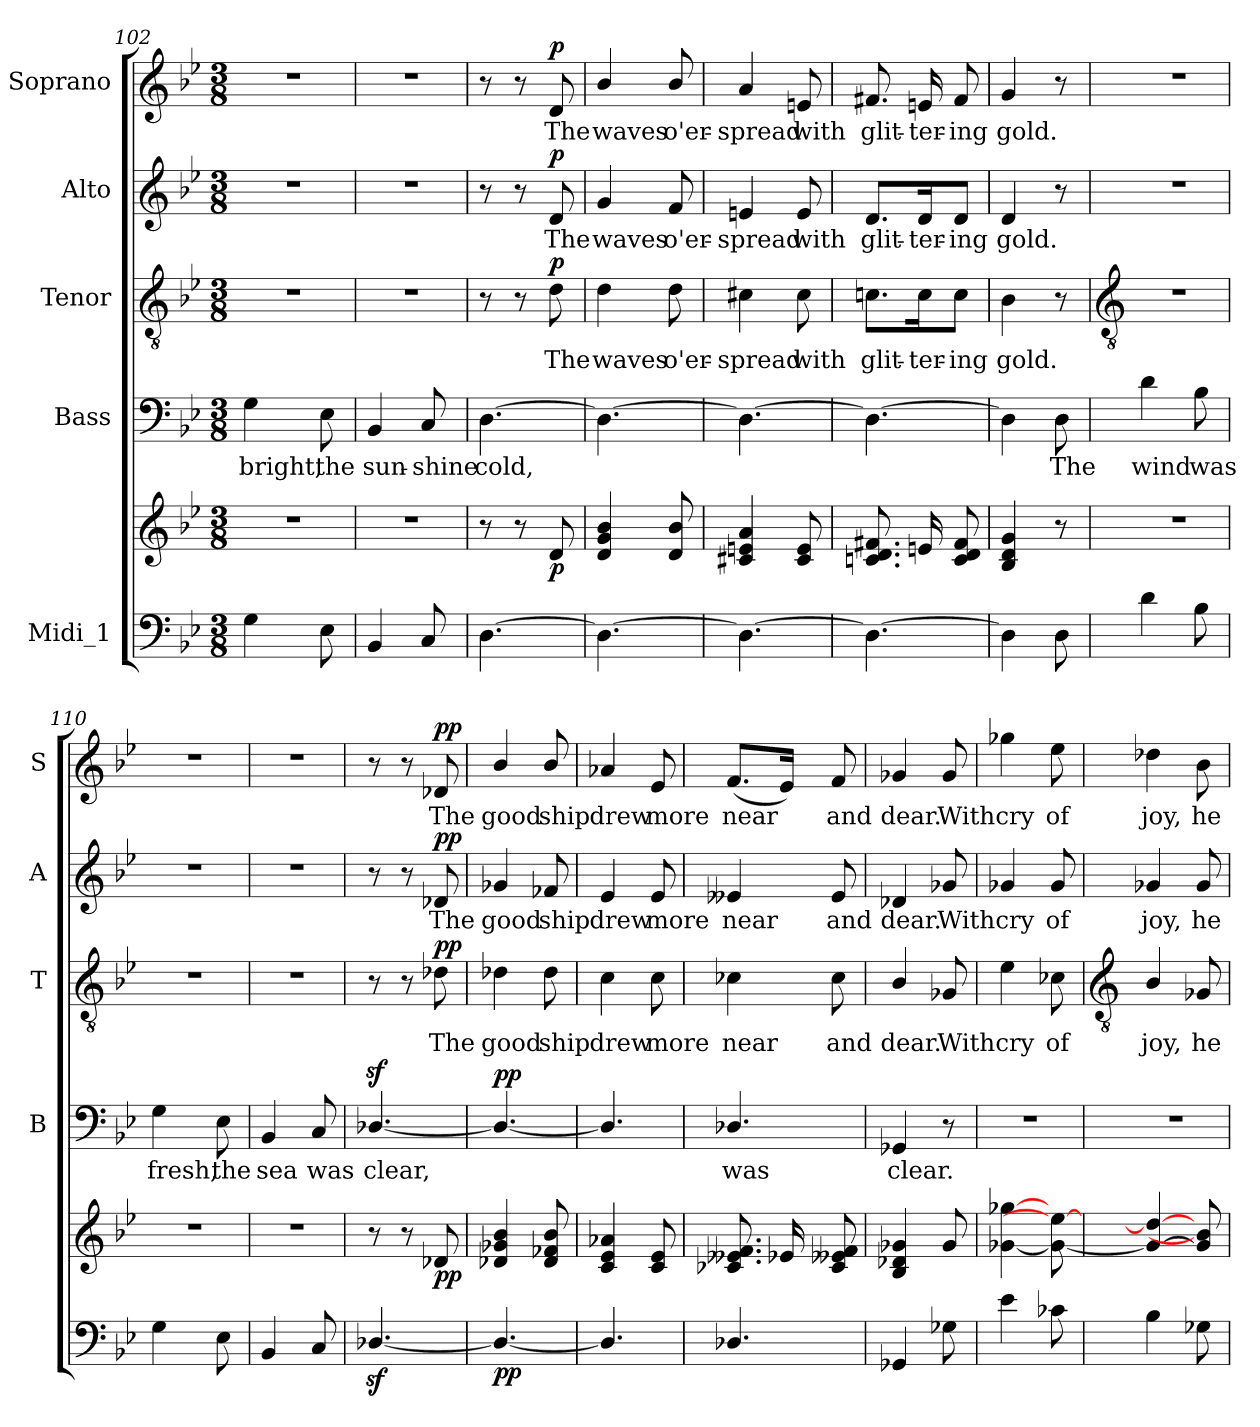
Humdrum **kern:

**kern	**kern	**dynam	**kern	**text	**dynam	**kern	**text	**dynam	**kern	**text	**dynam	**kern	**text	**dynam
*part5	*part5	*part5	*part4	*part4	*part4	*part3	*part3	*part3	*part2	*part2	*part2	*part1	*part1	*part1
*staff6	*staff5	*staff5/6	*staff4	*staff4	*staff4	*staff3	*staff3	*staff3	*staff2	*staff2	*staff2	*staff1	*staff1	*staff1
*I"Midi_1	*	*	*I"Bass	*	*	*I"Tenor	*	*	*I"Alto	*	*	*I"Soprano	*	*
*	*	*	*I'B	*	*	*I'T	*	*	*I'A	*	*	*I'S	*	*
*clefF4	*clefG2	*	*clefF4	*	*	*clefGv2	*	*	*clefG2	*	*	*clefG2	*	*
*k[b-e-]	*k[b-e-]	*	*k[b-e-]	*	*	*k[b-e-]	*	*	*k[b-e-]	*	*	*k[b-e-]	*	*
*B-:	*B-:	*	*B-:	*	*	*B-:	*	*	*B-:	*	*	*B-:	*	*
*M3/8	*M3/8	*	*M3/8	*	*	*M3/8	*	*	*M3/8	*	*	*M3/8	*	*
=102	=102	=102	=102	=102	=102	=102	=102	=102	=102	=102	=102	=102	=102	=102
!	!LO:N:vis=1	!	!	!LO:LY:b	!	!LO:N:vis=1	!	!	!LO:N:vis=1	!	!	!LO:N:vis=1	!	!
4G	4.r	.	4G	bright,	.	4.r	.	.	4.r	.	.	4.r	.	.
!	!	!	!	!LO:LY:b	!	!	!	!	!	!	!	!	!	!
8E-	.	.	8E-	the	.	.	.	.	.	.	.	.	.	.
=103	=103	=103	=103	=103	=103	=103	=103	=103	=103	=103	=103	=103	=103	=103
!	!LO:N:vis=1	!	!	!LO:LY:b	!	!LO:N:vis=1	!	!	!LO:N:vis=1	!	!	!LO:N:vis=1	!	!
4BB-/	4.r	.	4BB-	sun-	.	4.r	.	.	4.r	.	.	4.r	.	.
!	!	!	!	!LO:LY:b	!	!	!	!	!	!	!	!	!	!
8C/	.	.	8C	-shine	.	.	.	.	.	.	.	.	.	.
=104	=104	=104	=104	=104	=104	=104	=104	=104	=104	=104	=104	=104	=104	=104
!	!	!	!	!LO:LY:b	!	!	!	!	!	!	!	!	!	!
[4.D	8r	.	[4.D	cold,	.	8r	.	.	8r	.	.	8r	.	.
.	8r	.	.	.	.	8r	.	.	8r	.	.	8r	.	.
!	!	!LO:DY:b	!	!	!	!	!LO:LY:b	!LO:DY:b	!	!LO:LY:b	!LO:DY:b	!	!LO:LY:b	!LO:DY:b
.	8d	p	.	.	.	8d	The	p	8d	The	p	8d	The	p
=105	=105	=105	=105	=105	=105	=105	=105	=105	=105	=105	=105	=105	=105	=105
!	!	!	!	!	!	!	!LO:LY:b	!	!	!LO:LY:b	!	!	!LO:LY:b	!
4.D_	4d/ 4g/ 4b-/	.	4.D_	.	.	4d\	waves	.	4g/	waves	.	4b-/	waves	.
!	!	!	!	!	!	!	!LO:LY:b	!	!	!LO:LY:b	!	!	!LO:LY:b	!
.	8d/ 8b-/	.	.	.	.	8d\	o'er-	.	8f/	o'er-	.	8b-/	o'er-	.
=106	=106	=106	=106	=106	=106	=106	=106	=106	=106	=106	=106	=106	=106	=106
!	!	!	!	!	!	!	!LO:LY:b	!	!	!LO:LY:b	!	!	!LO:LY:b	!
4.D_	4c#X 4en 4a	.	4.D_	.	.	4c#X	-spread	.	4en	-spread	.	4a	-spread	.
!	!	!	!	!	!	!	!LO:LY:b	!	!	!LO:LY:b	!	!	!LO:LY:b	!
.	8c# 8e	.	.	.	.	8c#	with	.	8e	with	.	8en	with	.
=107	=107	=107	=107	=107	=107	=107	=107	=107	=107	=107	=107	=107	=107	=107
!	!	!	!	!	!	!	!LO:LY:b	!	!	!LO:LY:b	!	!	!LO:LY:b	!
4.D_	8.cn 8.d 8.f#XL	.	4.D_	.	.	8.cn\L	glit-	.	8.d/L	glit-	.	8.f#X	glit-	.
!	!	!	!	!	!	!	!LO:LY:b	!	!	!LO:LY:b	!	!	!LO:LY:b	!
.	16enL	.	.	.	.	16c\K	-ter-	.	16d/K	-ter-	.	16en	-ter-	.
!	!	!	!	!	!	!	!LO:LY:b	!	!	!LO:LY:b	!	!	!LO:LY:b	!
.	8c 8d 8f#J	.	.	.	.	8c\J	-ing	.	8d/J	-ing	.	8f#	-ing	.
=108	=108	=108	=108	=108	=108	=108	=108	=108	=108	=108	=108	=108	=108	=108
!	!	!	!	!	!	!	!LO:LY:b	!	!	!LO:LY:b	!	!	!LO:LY:b	!
4D]	4B- 4d 4g	.	4D]	.	.	4B-	gold.	.	4d	gold.	.	4g	gold.	.
!	!	!	!	!LO:LY:b	!	!	!	!	!	!	!	!	!	!
8D	8r	.	8D	The	.	8r	.	.	8r	.	.	8r	.	.
!!LO:LB:g=z
=109	=109	=109	=109	=109	=109	=109	=109	=109	=109	=109	=109	=109	=109	=109
*	*	*	*	*	*	*clefGv2	*	*	*	*	*	*	*	*
!	!LO:N:vis=1	!	!	!LO:LY:b	!	!LO:N:vis=1	!	!	!LO:N:vis=1	!	!	!LO:N:vis=1	!	!
4d	4.r	.	4d	wind	.	4.r	.	.	4.r	.	.	4.r	.	.
!	!	!	!	!LO:LY:b	!	!	!	!	!	!	!	!	!	!
8B-	.	.	8B-	was	.	.	.	.	.	.	.	.	.	.
=110	=110	=110	=110	=110	=110	=110	=110	=110	=110	=110	=110	=110	=110	=110
!	!LO:N:vis=1	!	!	!LO:LY:b	!	!LO:N:vis=1	!	!	!LO:N:vis=1	!	!	!LO:N:vis=1	!	!
4G	4.r	.	4G	fresh,	.	4.r	.	.	4.r	.	.	4.r	.	.
!	!	!	!	!LO:LY:b	!	!	!	!	!	!	!	!	!	!
8E-	.	.	8E-	the	.	.	.	.	.	.	.	.	.	.
=111	=111	=111	=111	=111	=111	=111	=111	=111	=111	=111	=111	=111	=111	=111
!	!LO:N:vis=1	!	!	!LO:LY:b	!	!LO:N:vis=1	!	!	!LO:N:vis=1	!	!	!LO:N:vis=1	!	!
4BB-	4.r	.	4BB-	sea	.	4.r	.	.	4.r	.	.	4.r	.	.
!	!	!	!	!LO:LY:b	!	!	!	!	!	!	!	!	!	!
8C	.	.	8C	was	.	.	.	.	.	.	.	.	.	.
=112	=112	=112	=112	=112	=112	=112	=112	=112	=112	=112	=112	=112	=112	=112
!	!	!	!	!LO:LY:b	!	!	!	!	!	!	!	!	!	!
[4.D-Xz</	8r	.	[4.D-Xz</	clear,	.	8r	.	.	8r	.	.	8r	.	.
.	8r	.	.	.	.	8r	.	.	8r	.	.	8r	.	.
!	!	!LO:DY:b	!	!	!	!	!LO:LY:b	!LO:DY:b	!	!LO:LY:b	!LO:DY:b	!	!LO:LY:b	!LO:DY:b
.	8d-X	pp	.	.	.	8d-X	The	pp	8d-X	The	pp	8d-X	The	pp
=113	=113	=113	=113	=113	=113	=113	=113	=113	=113	=113	=113	=113	=113	=113
!	!	!LO:DY:b=2	!	!	!LO:DY:b	!	!LO:LY:b	!	!	!LO:LY:b	!	!	!LO:LY:b	!
4.D-/_	4d-X/ 4g-X/ 4b-/	pp	4.D-/_	.	pp	4d-X	good	.	4g-X	good	.	4b-/	good	.
!	!	!	!	!	!	!	!LO:LY:b	!	!	!LO:LY:b	!	!	!LO:LY:b	!
.	8d-/ 8f-X/ 8b-/	.	.	.	.	8d-	ship	.	8f-X	ship	.	8b-/	ship	.
=114	=114	=114	=114	=114	=114	=114	=114	=114	=114	=114	=114	=114	=114	=114
!	!	!	!	!	!	!	!LO:LY:b	!	!	!LO:LY:b	!	!	!LO:LY:b	!
4.D-/]	4c 4e- 4a-X	.	4.D-/]	.	.	4c	drew	.	4e-	drew	.	4a-X	drew	.
!	!	!	!	!	!	!	!LO:LY:b	!	!	!LO:LY:b	!	!	!LO:LY:b	!
.	8c 8e-	.	.	.	.	8c	more	.	8e-	more	.	8e-	more	.
=115	=115	=115	=115	=115	=115	=115	=115	=115	=115	=115	=115	=115	=115	=115
!	!	!	!	!LO:LY:b	!	!	!LO:LY:b	!	!	!LO:LY:b	!	!	!LO:LY:b	!
4.D-X/	8.c-X 8.e--X 8.fL	.	4.D-X/	was	.	4c-X	near	.	4e--X	near	.	(<8.fL	near	.
.	16e-XL	.	.	.	.	.	.	.	.	.	.	16e-J)	.	.
!	!	!	!	!	!	!	!LO:LY:b	!	!	!LO:LY:b	!	!	!LO:LY:b	!
.	8c- 8e--X 8fJ	.	.	.	.	8c-	and	.	8e--	and	.	8f	and	.
=116	=116	=116	=116	=116	=116	=116	=116	=116	=116	=116	=116	=116	=116	=116
!	!	!	!	!LO:LY:b	!	!	!LO:LY:b	!	!	!LO:LY:b	!	!	!LO:LY:b	!
4GG-X/	4B- 4d-X 4g-X	.	4GG-X	clear.	.	4B-/	dear.	.	4d-X	dear.	.	4g-X	dear.	.
!	!	!	!	!	!	!	!LO:LY:b	!	!	!LO:LY:b	!	!	!LO:LY:b	!
8G-X	8g-	.	8r	.	.	8G-X	With	.	8g-X	With	.	8g-	With	.
=117	=117	=117	=117	=117	=117	=117	=117	=117	=117	=117	=117	=117	=117	=117
!	!	!	!LO:N:vis=1	!	!	!	!LO:LY:b	!	!	!LO:LY:b	!	!	!LO:LY:b	!
4e-	[4g-X [4gg-X	.	4.r	.	.	4e-	cry	.	4g-X	cry	.	4gg-X	cry	.
!	!	!	!	!	!	!	!LO:LY:b	!	!	!LO:LY:b	!	!	!LO:LY:b	!
8c-X	8g-_ 8ee-_	.	.	.	.	8c-X	of	.	8g-	of	.	8ee-	of	.
!!LO:LB:g=z
=118	=118	=118	=118	=118	=118	=118	=118	=118	=118	=118	=118	=118	=118	=118
*	*	*	*	*	*	*clefGv2	*	*	*	*	*	*	*	*
*	*^	*	*	*	*	*	*	*	*	*	*	*	*	*
!	!	!LO:N:vis=1	!	!LO:N:vis=1	!	!	!	!LO:LY:b	!	!	!LO:LY:b	!	!	!LO:LY:b	!
4B-\	4g-_ 4dd-_	4.ryy	.	4.r	.	.	4B-/	joy,	.	4g-X	joy,	.	4dd-X	joy,	.
!	!	!	!	!	!	!	!	!LO:LY:b	!	!	!LO:LY:b	!	!	!LO:LY:b	!
8G-X	8g-] 8b-]	.	.	.	.	.	8G-X	he	.	8g-	he	.	8b-	he	.
*	*v	*v	*	*	*	*	*	*	*	*	*	*	*	*	*
=	=	=	=	=	=	=	=	=	=	=	=	=	=	=
*-	*-	*-	*-	*-	*-	*-	*-	*-	*-	*-	*-	*-	*-	*-
